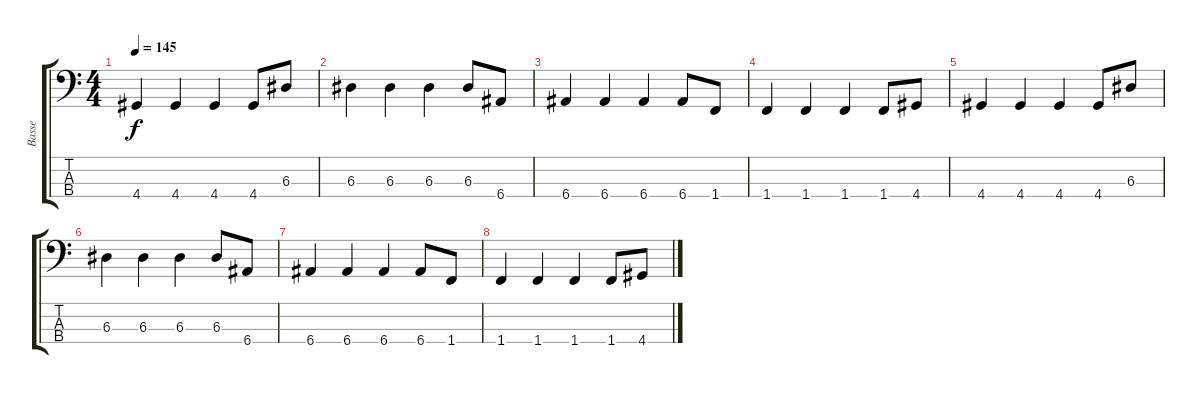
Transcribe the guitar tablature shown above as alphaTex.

\track ("Basse" "Basse") {instrument electricbassfinger}
\staff {score tabs}
\tuning (G2 D2 A1 E1) {hide}
\ts (4 4)
\tempo 145
\clef f4
\ks c
4.4.4{dy f} 4.4.4 4.4.4 4.4.8 6.3.8 |
6.3.4 6.3.4 6.3.4 6.3.8 6.4.8 |
6.4.4 6.4.4 6.4.4 6.4.8 1.4.8 |
1.4.4 1.4.4 1.4.4 1.4.8 4.4.8 |
4.4.4 4.4.4 4.4.4 4.4.8 6.3.8 |
6.3.4 6.3.4 6.3.4 6.3.8 6.4.8 |
6.4.4 6.4.4 6.4.4 6.4.8 1.4.8 |
1.4.4 1.4.4 1.4.4 1.4.8 4.4.8
